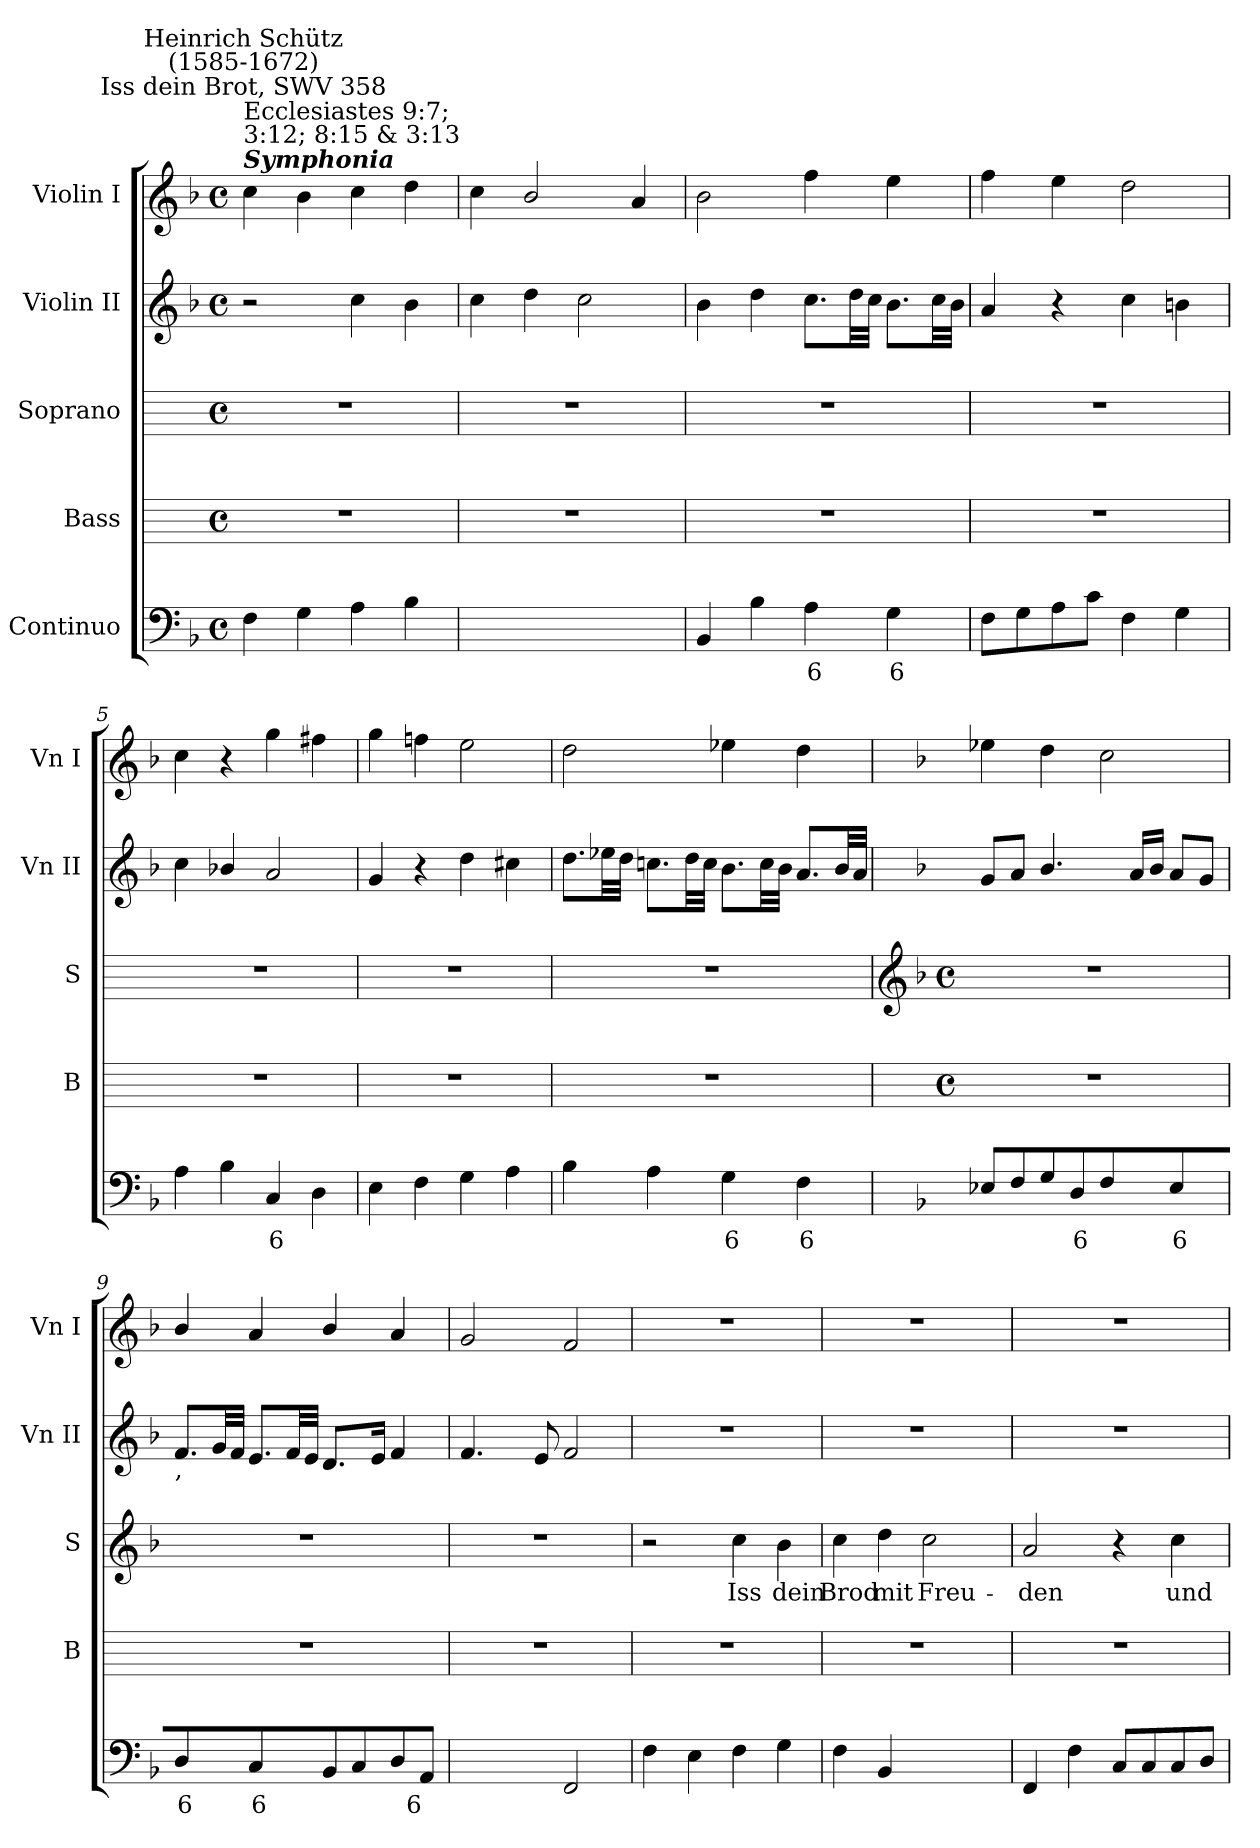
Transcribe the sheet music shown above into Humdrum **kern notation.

**kern	**text	**kern	**kern	**text	**kern	**kern
*part5	*part5	*part4	*part3	*part3	*part2	*part1
*staff5	*staff5	*staff4	*staff3	*staff3	*staff2	*staff1
*I"Continuo	*	*I"Bass	*I"Soprano	*	*I"Violin II	*I"Violin I
*	*	*I'B	*I'S	*	*I'Vn II	*I'Vn I
*clefF4	*	*	*	*	*clefG2	*clefG2
*k[b-]	*	*	*	*	*k[b-]	*k[b-]
*F:	*	*	*	*	*F:	*F:
*M4/4	*	*M4/4	*M4/4	*	*M4/4	*M4/4
*met(c)	*	*met(c)	*met(c)	*	*met(c)	*met(c)
=1	=1	=1	=1	=1	=1	=1
!	!	!	!	!	!	!LO:TX:a:Bi:t=Symphonia
!	!	!	!	!	!	!LO:TX:a:t=Ecclesiastes 9&colon;7; \n3&colon;12; 8&colon;15 & 3&colon;13
!	!	!	!	!	!	!LO:TX:a:cj:t=Iss dein Brot, SWV 358
!	!	!	!	!	!	!LO:TX:a:cj:t=Heinrich Schütz\n(1585-1672)
4F	.	1r	1r	.	2r	4cc
4G	.	.	.	.	.	4b-
4A	.	.	.	.	4cc	4cc
4B-	.	.	.	.	4b-	4dd
=2	=2	=2	=2	=2	=2	=2
!	!LO:LY:b	!	!	!	!	!
[4Fyy	3	1r	1r	.	4cc	4cc
!	!LO:LY:b	!	!	!	!	!
2Fyy_	4	.	.	.	4dd	2b-/
.	.	.	.	.	2cc	.
!	!LO:LY:b	!	!	!	!	!
4Fyy]	3	.	.	.	.	4a
=3	=3	=3	=3	=3	=3	=3
4BB-	.	1r	1r	.	4b-	2b-
4B-	.	.	.	.	4dd	.
!	!LO:LY:b	!	!	!	!	!
4A	6	.	.	.	8.ccL	4ff
.	.	.	.	.	32ddLL	.
.	.	.	.	.	32ccJJJ	.
!	!LO:LY:b	!	!	!	!	!
4G	6	.	.	.	8.b-L	4ee
.	.	.	.	.	32ccLL	.
.	.	.	.	.	32b-JJJ	.
=4	=4	=4	=4	=4	=4	=4
8FL	.	1r	1r	.	4a	4ff
8G	.	.	.	.	.	.
8A	.	.	.	.	4r	4ee
8cJ	.	.	.	.	.	.
4F	.	.	.	.	4cc	2dd
4G	.	.	.	.	4bn	.
=5	=5	=5	=5	=5	=5	=5
4A	.	1r	1r	.	4cc	4cc
4B-	.	.	.	.	4b-X/	4r
!	!LO:LY:b	!	!	!	!	!
4C	6	.	.	.	2a	4gg
4D	.	.	.	.	.	4ff#X
=6	=6	=6	=6	=6	=6	=6
4E	.	1r	1r	.	4g	4gg
4F	.	.	.	.	4r	4ffn
4G	.	.	.	.	4dd	2ee
4A	.	.	.	.	4cc#X	.
=7	=7	=7	=7	=7	=7	=7
4B-	.	1r	1r	.	8.ddL	2dd
.	.	.	.	.	32ee-XLL	.
.	.	.	.	.	32ddJJJ	.
4A	.	.	.	.	8.ccnL	.
.	.	.	.	.	32ddLL	.
.	.	.	.	.	32ccJJJ	.
!	!LO:LY:b	!	!	!	!	!
4G	6	.	.	.	8.b-L	4ee-X
.	.	.	.	.	32ccLL	.
.	.	.	.	.	32b-JJJ	.
!	!LO:LY:b	!	!	!	!	!
4F	6	.	.	.	8.aL	4dd
.	.	.	.	.	32b-LL	.
.	.	.	.	.	32aJJJ	.
!!LO:LB:g=z
=8	=8	=8	=8	=8	=8	=8
*	*	*	*clefG2	*	*	*
*	*	*	*k[b-]	*	*	*
*	*	*	*F:	*	*	*
*	*	*M4/4	*M4/4	*	*	*
*	*	*met(c)	*met(c)	*	*	*
8E-XL	.	1r	1r	.	8gL	4ee-X
8F	.	.	.	.	8aJ	.
8G	.	.	.	.	4.b-/	4dd
!	!LO:LY:b	!	!	!	!	!
8D	6	.	.	.	.	.
4F	.	.	.	.	.	2cc
.	.	.	.	.	16aLL	.
.	.	.	.	.	16b-JJ	.
!	!LO:LY:b	!	!	!	!	!
4E-	6	.	.	.	8aL	.
.	.	.	.	.	8gJ	.
=9	=9	=9	=9	=9	=9	=9
!	!	!	!	!	!LO:TX:b:t=,	!
!	!LO:LY:b	!	!	!	!	!
4D/	6	1r	1r	.	8.fL	4b-/
.	.	.	.	.	32gLL	.
.	.	.	.	.	32fJJJ	.
!	!LO:LY:b	!	!	!	!	!
4C	6	.	.	.	8.eL	4a
.	.	.	.	.	32fLL	.
.	.	.	.	.	32eJJJ	.
8BB-	.	.	.	.	8.dL	4b-/
8C	.	.	.	.	.	.
.	.	.	.	.	16eJ	.
8D	.	.	.	.	4f	4a
!	!LO:LY:b	!	!	!	!	!
8AAJ	6	.	.	.	.	.
=10	=10	=10	=10	=10	=10	=10
!	!LO:LY:b	!	!	!	!	!
[4Cyy	4	1r	1r	.	4.f	2g
!	!LO:LY:b	!	!	!	!	!
4Cyy]	3	.	.	.	.	.
.	.	.	.	.	8e	.
2FF	.	.	.	.	2f	2f
=11	=11	=11	=11	=11	=11	=11
4F	.	1r	2r	.	1r	1r
4E	.	.	.	.	.	.
!	!	!	!	!LO:LY:b	!	!
4F	.	.	4cc	Iss	.	.
!	!	!	!	!LO:LY:b	!	!
4G	.	.	4b-	dein	.	.
=12	=12	=12	=12	=12	=12	=12
!	!	!	!	!LO:LY:b	!	!
4F	.	1r	4cc	Brod	1r	1r
!	!	!	!	!LO:LY:b	!	!
4BB-	.	.	4dd	mit	.	.
!	!LO:LY:b	!	!	!LO:LY:b	!	!
[4Cyy	4	.	2cc	Freu-	.	.
!	!LO:LY:b	!	!	!	!	!
4Cyy]	3	.	.	.	.	.
=13	=13	=13	=13	=13	=13	=13
!	!	!	!	!LO:LY:b	!	!
4FF	.	1r	2a	-den	1r	1r
4F	.	.	.	.	.	.
8CL	.	.	4r	.	.	.
8C	.	.	.	.	.	.
!	!	!	!	!LO:LY:b	!	!
8C	.	.	4cc	und	.	.
8DJ	.	.	.	.	.	.
=	=	=	=	=	=	=
*-	*-	*-	*-	*-	*-	*-
